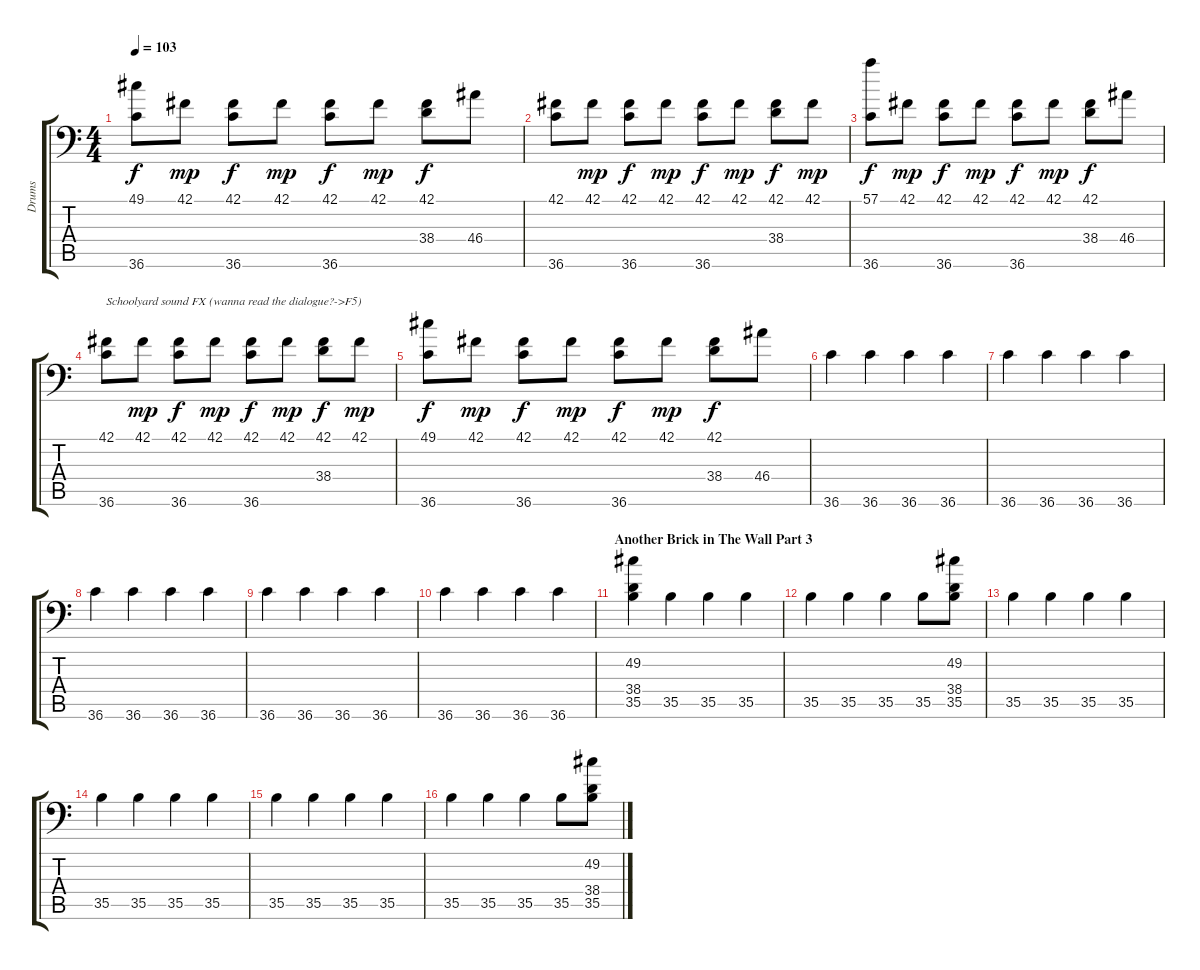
\track ("Drums" "Drums") {instrument acousticgrandpiano}
\staff {score tabs}
\tuning (C-1 C-1 C-1 C-1 C-1 C-1) {hide}
\ts (4 4)
\tempo 103
\clef f4
\ks c
(49.1 36.6).8{dy f} 42.1.8{dy mp} (42.1 36.6).8{dy f} 42.1.8{dy mp} (42.1 36.6).8{dy f} 42.1.8{dy mp} (42.1 38.4).8{dy f} 46.4.8 |
(42.1 36.6).8 42.1.8{dy mp} (42.1 36.6).8{dy f} 42.1.8{dy mp} (42.1 36.6).8{dy f} 42.1.8{dy mp} (42.1 38.4).8{dy f} 42.1.8{dy mp} |
(57.1 36.6).8{dy f} 42.1.8{dy mp} (42.1 36.6).8{dy f} 42.1.8{dy mp} (42.1 36.6).8{dy f} 42.1.8{dy mp} (42.1 38.4).8{dy f} 46.4.8 |
(42.1 36.6).8{txt "Schoolyard sound FX (wanna read the dialogue?->F5)"} 42.1.8{dy mp} (42.1 36.6).8{dy f} 42.1.8{dy mp} (42.1 36.6).8{dy f} 42.1.8{dy mp} (42.1 38.4).8{dy f} 42.1.8{dy mp} |
(49.1 36.6).8{dy f} 42.1.8{dy mp} (42.1 36.6).8{dy f} 42.1.8{dy mp} (42.1 36.6).8{dy f} 42.1.8{dy mp} (42.1 38.4).8{dy f} 46.4.8 |
36.6.4 36.6.4 36.6.4 36.6.4 |
36.6.4 36.6.4 36.6.4 36.6.4 |
36.6.4 36.6.4 36.6.4 36.6.4 |
36.6.4 36.6.4 36.6.4 36.6.4 |
36.6.4 36.6.4 36.6.4 36.6.4 |
\section ("" "Another Brick in The Wall Part 3")
(49.2 38.4 35.5).4 35.5.4 35.5.4 35.5.4 |
35.5.4 35.5.4 35.5.4 35.5.8 (49.2 38.4 35.5).8 |
35.5.4 35.5.4 35.5.4 35.5.4 |
35.5.4 35.5.4 35.5.4 35.5.4 |
35.5.4 35.5.4 35.5.4 35.5.4 |
35.5.4 35.5.4 35.5.4 35.5.8 (49.2 38.4 35.5).8
